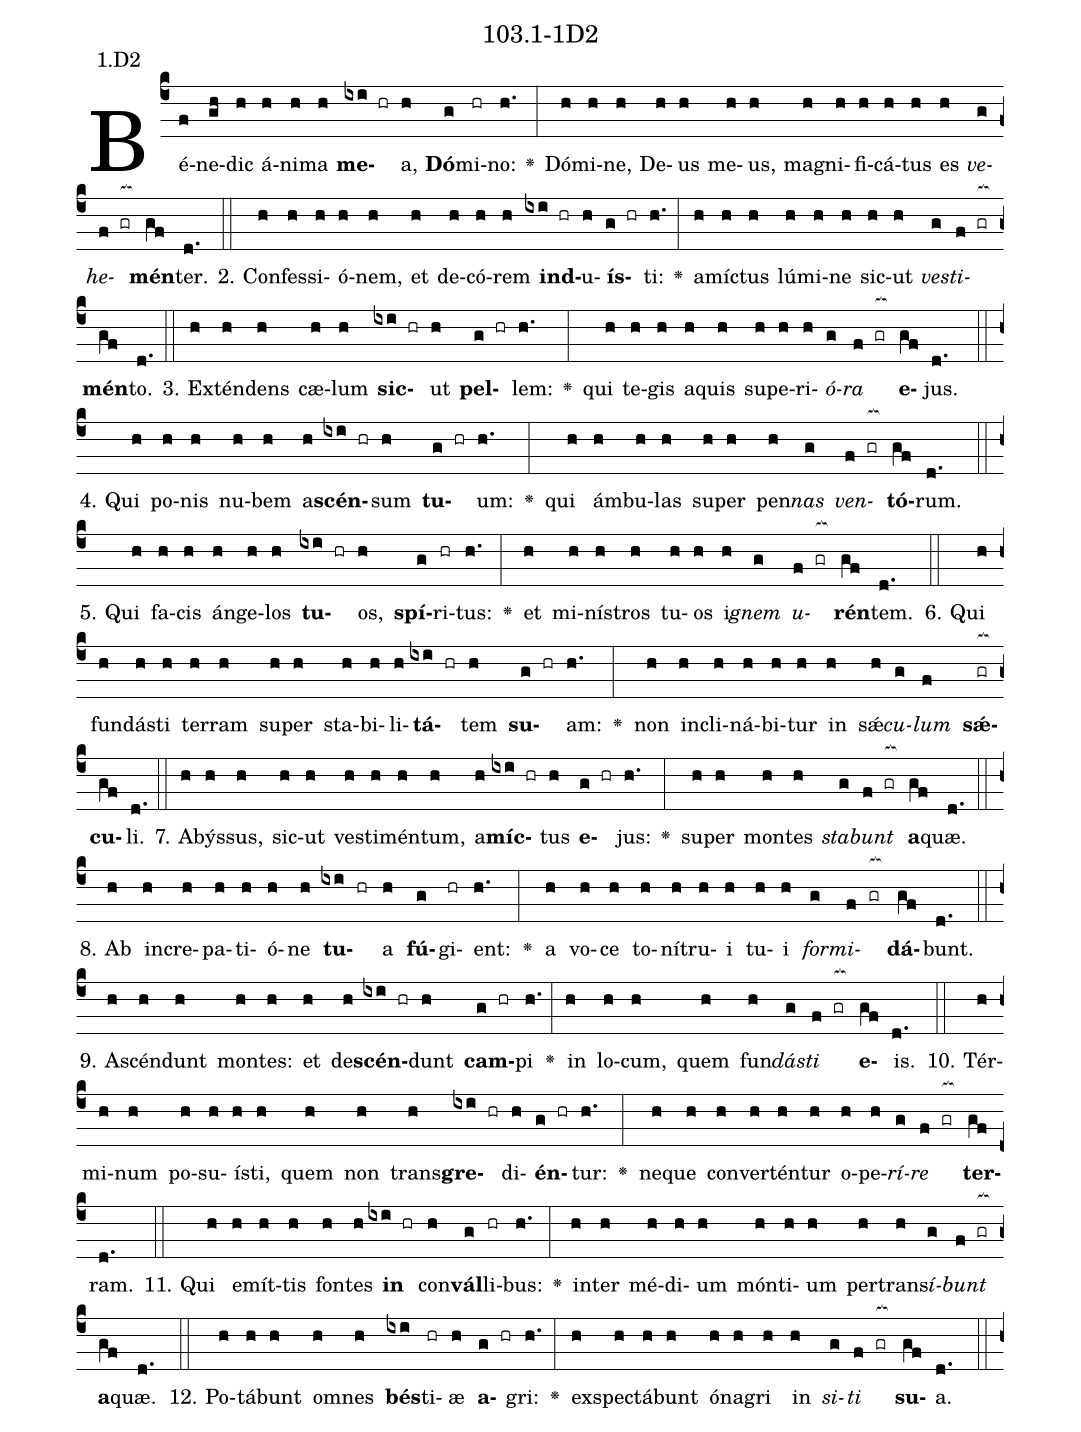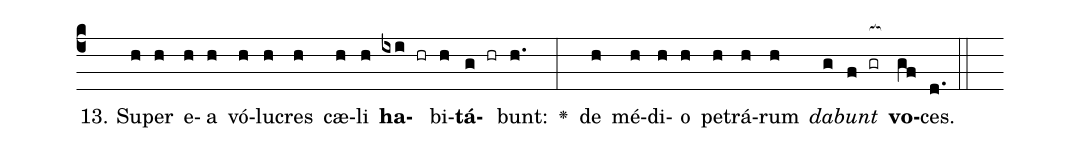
name: 103.1-1D2;
annotation: 1.D2;
%%
(c4)Bé(f)ne(gh)dic(h) á(h)ni(h)ma(h) <b>me</b>(ixi hr)a,(h) <b>Dó</b>(g)mi(hr)no:(h.) <v>\greheightstar</v>(:) Dó(h)mi(h)ne,(h) De(h)us(h) me(h)us,(h) ma(h)gni(h)fi(h)cá(h)tus(h) es(h) <i>ve</i>(g)<i>he</i>(f gr[ocb:1{])<b>mén</b>(gf[ocb:0}])ter.(d.) (::)
2. Con(h)fes(h)si(h)ó(h)nem,(h) et(h) de(h)có(h)rem(h) <b>ind</b>(ixi hr)u(h)<b>ís</b>(g hr)ti:(h.) <v>\greheightstar</v>(:) a(h)míc(h)tus(h) lú(h)mi(h)ne(h) sic(h)ut(h) <i>ves</i>(g)<i>ti</i>(f gr[ocb:1{])<b>mén</b>(gf[ocb:0}])to.(d.) (::)
3. Ex(h)tén(h)dens(h) cæ(h)lum(h) <b>sic</b>(ixi hr)ut(h) <b>pel</b>(g hr)lem:(h.) <v>\greheightstar</v>(:) qui(h) te(h)gis(h) a(h)quis(h) su(h)pe(h)ri(h)<i>ó</i>(g)<i>ra</i>(f gr[ocb:1{]) <b>e</b>(gf[ocb:0}])jus.(d.) (::)
4. Qui(h) po(h)nis(h) nu(h)bem(h) a(h)<b>scén</b>(ixi hr)sum(h) <b>tu</b>(g hr)um:(h.) <v>\greheightstar</v>(:) qui(h) ám(h)bu(h)las(h) su(h)per(h) pen(h)<i>nas</i>(g) <i>ven</i>(f gr[ocb:1{])<b>tó</b>(gf[ocb:0}])rum.(d.) (::)
5. Qui(h) fa(h)cis(h) án(h)ge(h)los(h) <b>tu</b>(ixi hr)os,(h) <b>spí</b>(g)ri(hr)tus:(h.) <v>\greheightstar</v>(:) et(h) mi(h)nís(h)tros(h) tu(h)os(h) i(h)<i>gnem</i>(g) <i>u</i>(f gr[ocb:1{])<b>rén</b>(gf[ocb:0}])tem.(d.) (::)
6. Qui(h) fun(h)dás(h)ti(h) ter(h)ram(h) su(h)per(h) sta(h)bi(h)li(h)<b>tá</b>(ixi hr)tem(h) <b>su</b>(g hr)am:(h.) <v>\greheightstar</v>(:) non(h) in(h)cli(h)ná(h)bi(h)tur(h) in(h) sǽ(h)<i>cu</i>(g)<i>lum</i>(f) <b>sǽ</b>(gr[ocb:1{])<b>cu</b>(gf[ocb:0}])li.(d.) (::)
7. A(h)býs(h)sus,(h) sic(h)ut(h) ves(h)ti(h)mén(h)tum,(h) a(h)<b>míc</b>(ixi hr)tus(h) <b>e</b>(g hr)jus:(h.) <v>\greheightstar</v>(:) su(h)per(h) mon(h)tes(h) <i>sta</i>(g)<i>bunt</i>(f gr[ocb:1{]) <b>a</b>(gf[ocb:0}])quæ.(d.) (::)
8. Ab(h) in(h)cre(h)pa(h)ti(h)ó(h)ne(h) <b>tu</b>(ixi hr)a(h) <b>fú</b>(g)gi(hr)ent:(h.) <v>\greheightstar</v>(:) a(h) vo(h)ce(h) to(h)ní(h)tru(h)i(h) tu(h)i(h) <i>for</i>(g)<i>mi</i>(f gr[ocb:1{])<b>dá</b>(gf[ocb:0}])bunt.(d.) (::)
9. A(h)scén(h)dunt(h) mon(h)tes:(h) et(h) de(h)<b>scén</b>(ixi hr)dunt(h) <b>cam</b>(g hr)pi(h.) <v>\greheightstar</v>(:) in(h) lo(h)cum,(h) quem(h) fun(h)<i>dás</i>(g)<i>ti</i>(f gr[ocb:1{]) <b>e</b>(gf[ocb:0}])is.(d.) (::)
10. Tér(h)mi(h)num(h) po(h)su(h)ís(h)ti,(h) quem(h) non(h) trans(h)<b>gre</b>(ixi hr)di(h)<b>én</b>(g hr)tur:(h.) <v>\greheightstar</v>(:) ne(h)que(h) con(h)ver(h)tén(h)tur(h) o(h)pe(h)<i>rí</i>(g)<i>re</i>(f gr[ocb:1{]) <b>ter</b>(gf[ocb:0}])ram.(d.) (::)
11. Qui(h) e(h)mít(h)tis(h) fon(h)tes(h) <b>in</b>(ixi hr) con(h)<b>vál</b>(g)li(hr)bus:(h.) <v>\greheightstar</v>(:) in(h)ter(h) mé(h)di(h)um(h) món(h)ti(h)um(h) per(h)trans(h)<i>í</i>(g)<i>bunt</i>(f gr[ocb:1{]) <b>a</b>(gf[ocb:0}])quæ.(d.) (::)
12. Po(h)tá(h)bunt(h) om(h)nes(h) <b>bés</b>(ixi)ti(hr)æ(h) <b>a</b>(g hr)gri:(h.) <v>\greheightstar</v>(:) ex(h)spec(h)tá(h)bunt(h) ó(h)na(h)gri(h) in(h) <i>si</i>(g)<i>ti</i>(f gr[ocb:1{]) <b>su</b>(gf[ocb:0}])a.(d.) (::)
13. Su(h)per(h) e(h)a(h) vó(h)lu(h)cres(h) cæ(h)li(h) <b>ha</b>(ixi hr)bi(h)<b>tá</b>(g hr)bunt:(h.) <v>\greheightstar</v>(:) de(h) mé(h)di(h)o(h) pe(h)trá(h)rum(h) <i>da</i>(g)<i>bunt</i>(f gr[ocb:1{]) <b>vo</b>(gf[ocb:0}])ces.(d.) (::)
